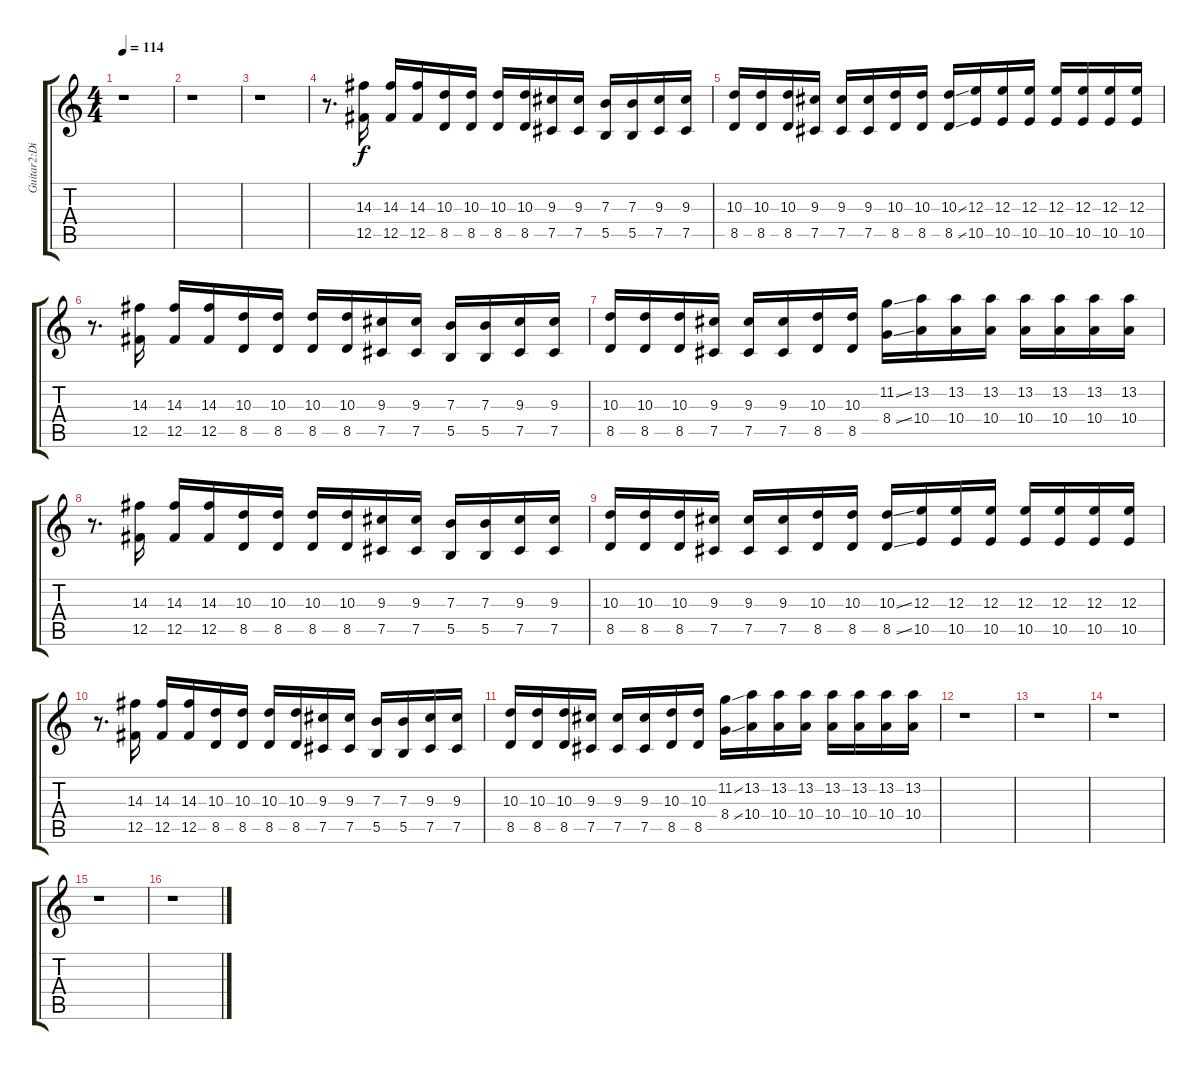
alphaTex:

\track ("Guitar2:Distortion<1 Half Down, 6th=B>" "Guitar2:Di") {instrument distortionguitar}
\staff {score tabs}
\tuning (Db4 Ab3 E3 B2 Gb2 B1) {hide}
\ts (4 4)
\tempo 114
\clef g2
\ks c
r.1{dy f} |
r.1 |
r.1 |
r.8{d} (14.3 12.5).16 (14.3 12.5).16 (14.3 12.5).16 (10.3 8.5).16 (10.3 8.5).16 (10.3 8.5).16 (10.3 8.5).16 (9.3 7.5).16 (9.3 7.5).16 (7.3 5.5).16 (7.3 5.5).16 (9.3 7.5).16 (9.3 7.5).16 |
(10.3 8.5).16 (10.3 8.5).16 (10.3 8.5).16 (9.3 7.5).16 (9.3 7.5).16 (9.3 7.5).16 (10.3 8.5).16 (10.3 8.5).16 (10.3{ss} 8.5{ss}).16 (12.3 10.5).16 (12.3 10.5).16 (12.3 10.5).16 (12.3 10.5).16 (12.3 10.5).16 (12.3 10.5).16 (12.3 10.5).16 |
r.8{d} (14.3 12.5).16 (14.3 12.5).16 (14.3 12.5).16 (10.3 8.5).16 (10.3 8.5).16 (10.3 8.5).16 (10.3 8.5).16 (9.3 7.5).16 (9.3 7.5).16 (7.3 5.5).16 (7.3 5.5).16 (9.3 7.5).16 (9.3 7.5).16 |
(10.3 8.5).16 (10.3 8.5).16 (10.3 8.5).16 (9.3 7.5).16 (9.3 7.5).16 (9.3 7.5).16 (10.3 8.5).16 (10.3 8.5).16 (11.2{ss} 8.4{ss}).16 (13.2 10.4).16 (13.2 10.4).16 (13.2 10.4).16 (13.2 10.4).16 (13.2 10.4).16 (13.2 10.4).16 (13.2 10.4).16 |
r.8{d} (14.3 12.5).16 (14.3 12.5).16 (14.3 12.5).16 (10.3 8.5).16 (10.3 8.5).16 (10.3 8.5).16 (10.3 8.5).16 (9.3 7.5).16 (9.3 7.5).16 (7.3 5.5).16 (7.3 5.5).16 (9.3 7.5).16 (9.3 7.5).16 |
(10.3 8.5).16 (10.3 8.5).16 (10.3 8.5).16 (9.3 7.5).16 (9.3 7.5).16 (9.3 7.5).16 (10.3 8.5).16 (10.3 8.5).16 (10.3{ss} 8.5{ss}).16 (12.3 10.5).16 (12.3 10.5).16 (12.3 10.5).16 (12.3 10.5).16 (12.3 10.5).16 (12.3 10.5).16 (12.3 10.5).16 |
r.8{d} (14.3 12.5).16 (14.3 12.5).16 (14.3 12.5).16 (10.3 8.5).16 (10.3 8.5).16 (10.3 8.5).16 (10.3 8.5).16 (9.3 7.5).16 (9.3 7.5).16 (7.3 5.5).16 (7.3 5.5).16 (9.3 7.5).16 (9.3 7.5).16 |
(10.3 8.5).16 (10.3 8.5).16 (10.3 8.5).16 (9.3 7.5).16 (9.3 7.5).16 (9.3 7.5).16 (10.3 8.5).16 (10.3 8.5).16 (11.2{ss} 8.4{ss}).16 (13.2 10.4).16 (13.2 10.4).16 (13.2 10.4).16 (13.2 10.4).16 (13.2 10.4).16 (13.2 10.4).16 (13.2 10.4).16 |
r.1 |
r.1 |
r.1 |
r.1 |
r.1
